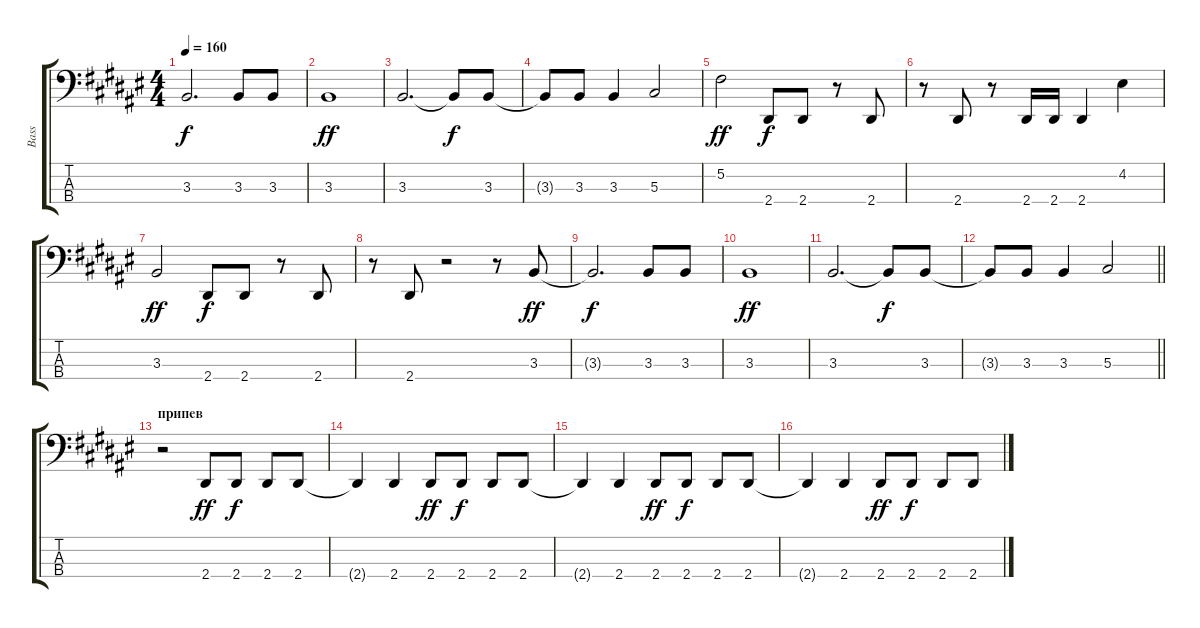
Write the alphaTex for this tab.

\track ("Bass" "Bass") {instrument acousticbass}
\staff {score tabs}
\tuning (Gb2 Db2 Ab1 Db1) {hide}
\ts (4 4)
\tempo 160
\clef f4
\ks d#minor
3.3{t}.2{d dy f} 3.3.8 3.3.8 |
3.3.1{dy ff} |
3.3.2{d} 3.3{t}.8{dy f} 3.3.8 |
3.3{t}.8 3.3.8 3.3.4 5.3.2 |
5.2.2{dy ff} 2.4.8{dy f} 2.4.8 r.8 2.4.8 |
r.8 2.4.8 r.8 2.4.16 2.4.16 2.4.4 4.2.4 |
3.3.2{dy ff} 2.4.8{dy f} 2.4.8 r.8 2.4.8 |
r.8 2.4.8 r.2 r.8 3.3.8{dy ff} |
3.3{t}.2{d dy f} 3.3.8 3.3.8 |
3.3.1{dy ff} |
3.3.2{d} 3.3{t}.8{dy f} 3.3.8 |
\barLineRight lightlight
3.3{t}.8 3.3.8 3.3.4 5.3.2 |
\section ("" "припев")
r.2 2.4.8{dy ff} 2.4.8{dy f} 2.4.8 2.4.8 |
2.4{t}.4 2.4.4 2.4.8{dy ff} 2.4.8{dy f} 2.4.8 2.4.8 |
2.4{t}.4 2.4.4 2.4.8{dy ff} 2.4.8{dy f} 2.4.8 2.4.8 |
2.4{t}.4 2.4.4 2.4.8{dy ff} 2.4.8{dy f} 2.4.8 2.4.8
